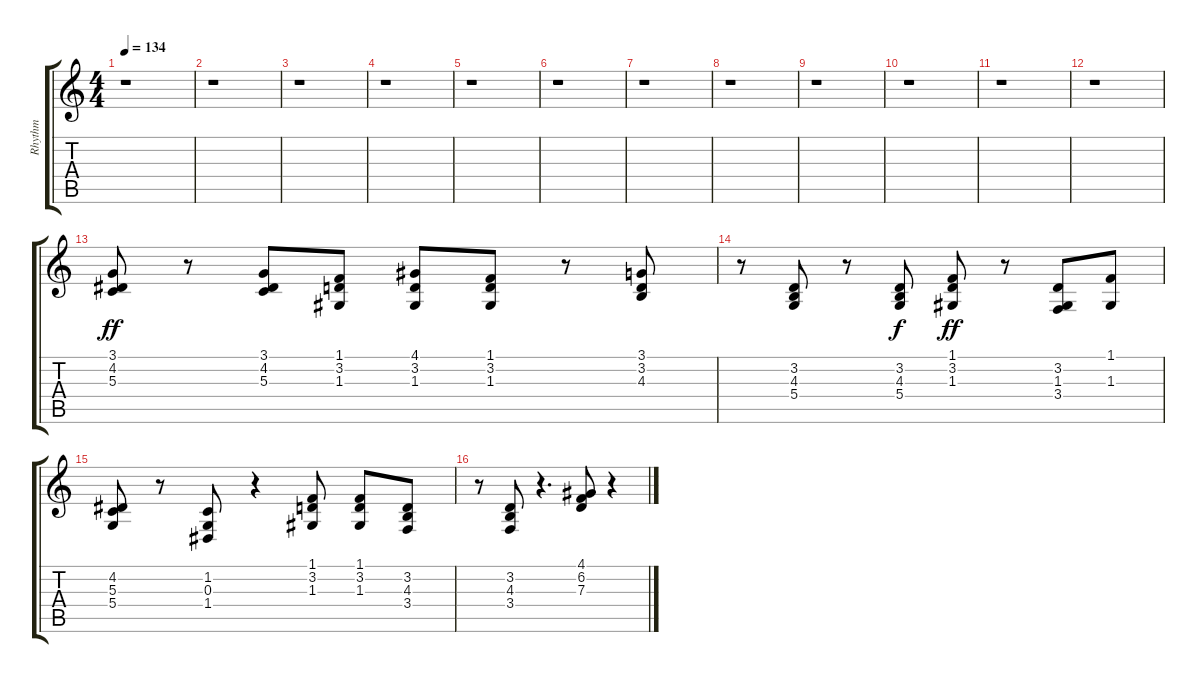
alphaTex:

\track ("Rhythm" "Rhythm") {instrument synthbrass1}
\staff {score tabs}
\tuning (E4 B3 G3 D3 A2 E2) {hide}
\ts (4 4)
\tempo 134
\clef g2
\ks c
r.1{dy ff} |
r.1 |
r.1 |
r.1 |
r.1 |
r.1 |
r.1 |
r.1 |
r.1 |
r.1 |
r.1 |
r.1 |
(3.1 4.2 5.3).8 r.8 (3.1 4.2 5.3).8 (1.1 3.2 1.3).8 (4.1 3.2 1.3).8 (1.1 3.2 1.3).8 r.8 (3.1 3.2 4.3).8 |
r.8 (3.2 4.3 5.4).8 r.8 (3.2 4.3 5.4).8{dy f} (1.1 3.2 1.3).8{dy ff} r.8 (3.2 1.3 3.4).8 (1.1 1.3).8 |
(4.2 5.3 5.4).8 r.8 (1.2 0.3 1.4).8 r.4 (1.1 3.2 1.3).8 (1.1 3.2 1.3).8 (3.2 4.3 3.4).8 |
r.8 (3.2 4.3 3.4).8 r.4{d} (4.1 6.2 7.3).8 r.4
